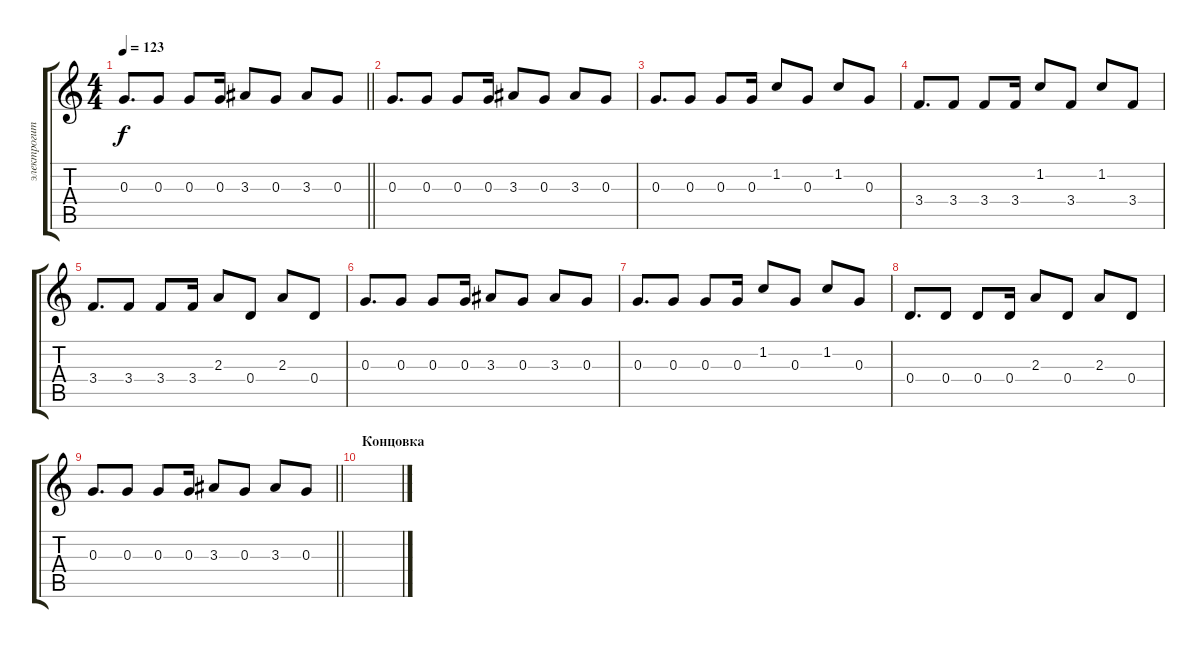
\track ("электрогитара" "электрогит") {instrument electricguitarmuted}
\staff {score tabs}
\tuning (E4 B3 G3 D3 A2 E2) {hide}
\ts (4 4)
\tempo 123
\clef g2
\barLineRight lightlight
\ks c
0.3.8{d dy f} 0.3.8 0.3.8 0.3.16 3.3.8 0.3.8 3.3.8 0.3.8 |
0.3.8{d} 0.3.8 0.3.8 0.3.16 3.3.8 0.3.8 3.3.8 0.3.8 |
0.3.8{d} 0.3.8 0.3.8 0.3.16 1.2.8 0.3.8 1.2.8 0.3.8 |
3.4.8{d} 3.4.8 3.4.8 3.4.16 1.2.8 3.4.8 1.2.8 3.4.8 |
3.4.8{d} 3.4.8 3.4.8 3.4.16 2.3.8 0.4.8 2.3.8 0.4.8 |
0.3.8{d} 0.3.8 0.3.8 0.3.16 3.3.8 0.3.8 3.3.8 0.3.8 |
0.3.8{d} 0.3.8 0.3.8 0.3.16 1.2.8 0.3.8 1.2.8 0.3.8 |
0.4.8{d} 0.4.8 0.4.8 0.4.16 2.3.8 0.4.8 2.3.8 0.4.8 |
\barLineRight lightlight
0.3.8{d} 0.3.8 0.3.8 0.3.16 3.3.8 0.3.8 3.3.8 0.3.8 |
\section ("" "Концовка")
